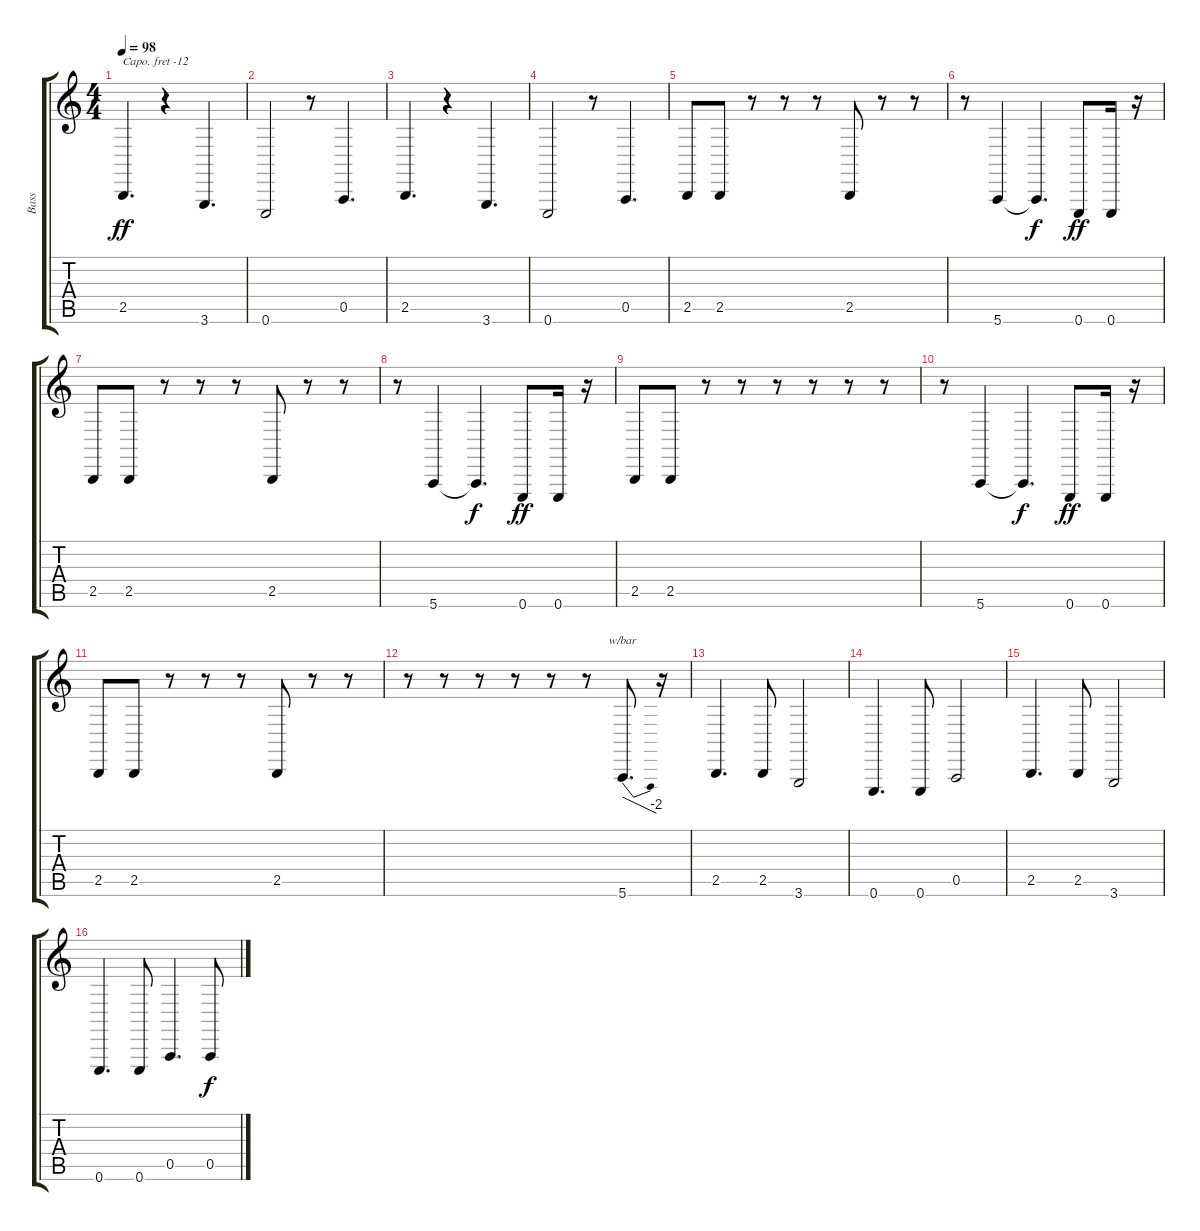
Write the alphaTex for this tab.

\track ("Bass" "Bass") {instrument ocarina}
\staff {score tabs}
\capo -12
\tuning (E4 B3 G3 D3 A2 E2) {hide}
\ts (4 4)
\tempo 98
\clef g2
\ks c
2.5.4{d dy ff} r.4 3.6.4{d} |
0.6.2 r.8 0.5.4{d} |
2.5.4{d} r.4 3.6.4{d} |
0.6.2 r.8 0.5.4{d} |
2.5.8 2.5.8 r.8 r.8 r.8 2.5.8 r.8 r.8 |
r.8 5.6.4 5.6{t}.4{d dy f} 0.6.8{dy ff} 0.6.16 r.16 |
2.5.8 2.5.8 r.8 r.8 r.8 2.5.8 r.8 r.8 |
r.8 5.6.4 5.6{t}.4{d dy f} 0.6.8{dy ff} 0.6.16 r.16 |
2.5.8 2.5.8 r.8 r.8 r.8 r.8 r.8 r.8 |
r.8 5.6.4 5.6{t}.4{d dy f} 0.6.8{dy ff} 0.6.16 r.16 |
2.5.8 2.5.8 r.8 r.8 r.8 2.5.8 r.8 r.8 |
r.8 r.8 r.8 r.8 r.8 r.8 5.6.8{d tbe (dive default 0 0 60 -8)} r.16 |
2.5.4{d} 2.5.8 3.6.2 |
0.6.4{d} 0.6.8 0.5.2 |
2.5.4{d} 2.5.8 3.6.2 |
0.6.4{d} 0.6.8 0.5.4{d} 0.5.8{dy f}
